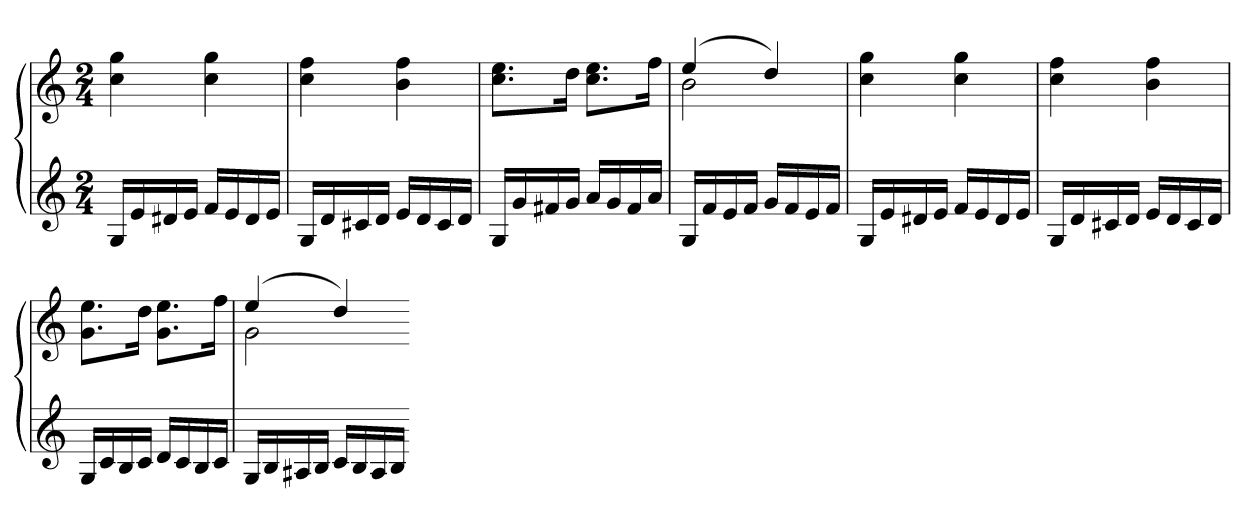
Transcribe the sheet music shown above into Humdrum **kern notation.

**kern	**kern
*part1	*part1
*staff2	*staff1
*M2/4	*M2/4
=	=
16GLL	4cc 4gg
16e	.
16d#X	.
16eJJ	.
16fLL	4cc 4gg
16e	.
16d#	.
16eJJ	.
=	=
16GLL	4cc 4ff
16d	.
16c#X	.
16dJJ	.
16eLL	4b 4ff
16d	.
16c#	.
16dJJ	.
=	=
16GLL	8.cc 8.eeL
16g	.
16f#X	.
16gJJ	16ddJk
16aLL	8.cc 8.eeL
16g	.
16f#	.
16aJJ	16ffJk
=	=
*	*^
16GLL	(4ee	2b
16f	.	.
16e	.	.
16fJJ	.	.
16gLL	4dd)	.
16f	.	.
16e	.	.
16fJJ	.	.
*	*v	*v
=	=
16GLL	4cc 4gg
16e	.
16d#X	.
16eJJ	.
16fLL	4cc 4gg
16e	.
16d#	.
16eJJ	.
=	=
16GLL	4cc 4ff
16d	.
16c#X	.
16dJJ	.
16eLL	4b 4ff
16d	.
16c#	.
16dJJ	.
=	=
16GLL	8.g 8.eeL
16c	.
16B	.
16cJJ	16ddJk
16dLL	8.g 8.eeL
16c	.
16B	.
16cJJ	16ffJk
=	=
*	*^
16GLL	(4ee	2g
16B	.	.
16A#X	.	.
16BJJ	.	.
16cLL	4dd)	.
16B	.	.
16A#	.	.
16BJJ	.	.
*	*v	*v
=-	=-
*-	*-
